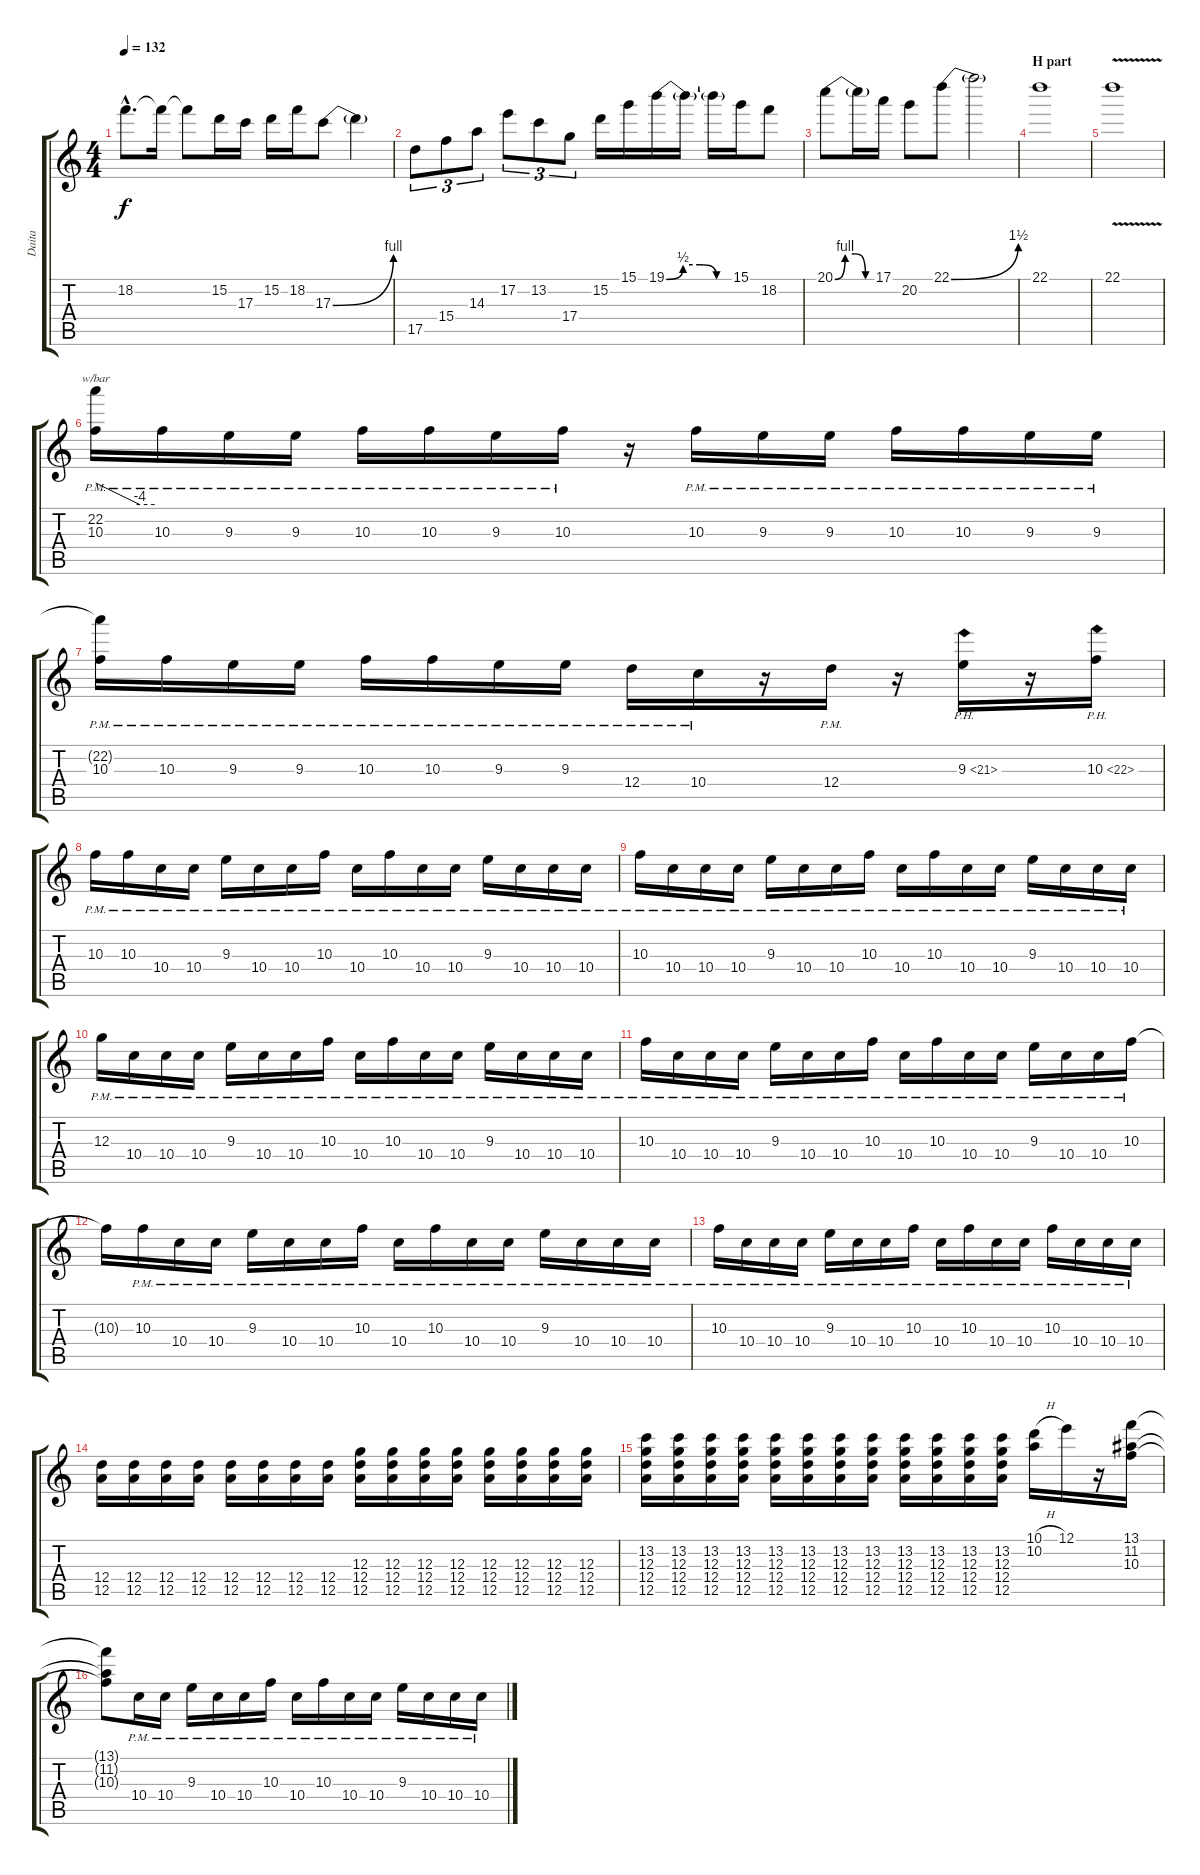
\track ("Daita" "Daita") {instrument distortionguitar}
\staff {score tabs}
\tuning (E4 B3 G3 D3 A2 E2) {hide}
\ts (4 4)
\tempo 132
\clef g2
\ks c
18.2{hac t}.8{d dy f} 18.2{t}.16 18.2{t}.8 15.2.16 17.3.16 15.2.16 18.2.16 17.3{be (bend 0 0 60 4)}.8 17.3{t}.4 |
17.5.8{tu (3 2)} 15.4.8{tu (3 2)} 14.3.8{tu (3 2)} 17.2.8{tu (3 2)} 13.2.8{tu (3 2)} 17.4.8{tu (3 2)} 15.2.16 15.1.16 19.1{be (custom 0 0 15 2 30 2 45 0 60 0)}.16 19.1{t}.16 19.1{t}.16 15.1.16 18.2.8 |
20.1{be (custom 0 0 15 4 30 4 45 0 60 0)}.8 20.1{t}.16 17.1.16 20.2.8 22.1{be (bend 0 0 60 6)}.8 22.1{t}.2 |
\section ("" "H part")
22.1.1 |
22.1{v}.1 |
(22.2 10.3{pm}).16{tbe (custom default 0 0 45 -16 60 -16)} 10.3{pm}.16 9.3{pm}.16 9.3{pm}.16 10.3{pm}.16 10.3{pm}.16 9.3{pm}.16 10.3{pm}.16 r.16 10.3{pm}.16 9.3{pm}.16 9.3{pm}.16 10.3{pm}.16 10.3{pm}.16 9.3{pm}.16 9.3{pm}.16 |
(22.2{t} 10.3{pm}).16 10.3{pm}.16 9.3{pm}.16 9.3{pm}.16 10.3{pm}.16 10.3{pm}.16 9.3{pm}.16 9.3{pm}.16 12.4{pm}.16 10.4{pm}.16 r.16 12.4{pm}.16 r.16 9.3{ph 12}.16 r.16 10.3{ph 12}.16 |
10.3{pm}.16 10.3{pm}.16 10.4{pm}.16 10.4{pm}.16 9.3{pm}.16 10.4{pm}.16 10.4{pm}.16 10.3{pm}.16 10.4{pm}.16 10.3{pm}.16 10.4{pm}.16 10.4{pm}.16 9.3{pm}.16 10.4{pm}.16 10.4{pm}.16 10.4{pm}.16 |
10.3{pm}.16 10.4{pm}.16 10.4{pm}.16 10.4{pm}.16 9.3{pm}.16 10.4{pm}.16 10.4{pm}.16 10.3{pm}.16 10.4{pm}.16 10.3{pm}.16 10.4{pm}.16 10.4{pm}.16 9.3{pm}.16 10.4{pm}.16 10.4{pm}.16 10.4{pm}.16 |
12.3{pm}.16 10.4{pm}.16 10.4{pm}.16 10.4{pm}.16 9.3{pm}.16 10.4{pm}.16 10.4{pm}.16 10.3{pm}.16 10.4{pm}.16 10.3{pm}.16 10.4{pm}.16 10.4{pm}.16 9.3{pm}.16 10.4{pm}.16 10.4{pm}.16 10.4{pm}.16 |
10.3{pm}.16 10.4{pm}.16 10.4{pm}.16 10.4{pm}.16 9.3{pm}.16 10.4{pm}.16 10.4{pm}.16 10.3{pm}.16 10.4{pm}.16 10.3{pm}.16 10.4{pm}.16 10.4{pm}.16 9.3{pm}.16 10.4{pm}.16 10.4{pm}.16 10.3{pm}.16 |
10.3{t}.16 10.3{pm}.16 10.4{pm}.16 10.4{pm}.16 9.3{pm}.16 10.4{pm}.16 10.4{pm}.16 10.3{pm}.16 10.4{pm}.16 10.3{pm}.16 10.4{pm}.16 10.4{pm}.16 9.3{pm}.16 10.4{pm}.16 10.4{pm}.16 10.4{pm}.16 |
10.3{pm}.16 10.4{pm}.16 10.4{pm}.16 10.4{pm}.16 9.3{pm}.16 10.4{pm}.16 10.4{pm}.16 10.3{pm}.16 10.4{pm}.16 10.3{pm}.16 10.4{pm}.16 10.4{pm}.16 10.3{pm}.16 10.4{pm}.16 10.4{pm}.16 10.4{pm}.16 |
(12.4 12.5).16 (12.4 12.5).16 (12.4 12.5).16 (12.4 12.5).16 (12.4 12.5).16 (12.4 12.5).16 (12.4 12.5).16 (12.4 12.5).16 (12.3 12.4 12.5).16 (12.3 12.4 12.5).16 (12.3 12.4 12.5).16 (12.3 12.4 12.5).16 (12.3 12.4 12.5).16 (12.3 12.4 12.5).16 (12.3 12.4 12.5).16 (12.3 12.4 12.5).16 |
(13.2 12.3 12.4 12.5).16 (13.2 12.3 12.4 12.5).16 (13.2 12.3 12.4 12.5).16 (13.2 12.3 12.4 12.5).16 (13.2 12.3 12.4 12.5).16 (13.2 12.3 12.4 12.5).16 (13.2 12.3 12.4 12.5).16 (13.2 12.3 12.4 12.5).16 (13.2 12.3 12.4 12.5).16 (13.2 12.3 12.4 12.5).16 (13.2 12.3 12.4 12.5).16 (13.2 12.3 12.4 12.5).16 (10.1{h} 10.2).16 12.1.16 r.16 (13.1 11.2 10.3).16 |
(13.1{t} 11.2{t} 10.3{t}).8 10.4{pm}.16 10.4{pm}.16 9.3{pm}.16 10.4{pm}.16 10.4{pm}.16 10.3{pm}.16 10.4{pm}.16 10.3{pm}.16 10.4{pm}.16 10.4{pm}.16 9.3{pm}.16 10.4{pm}.16 10.4{pm}.16 10.4{pm}.16
